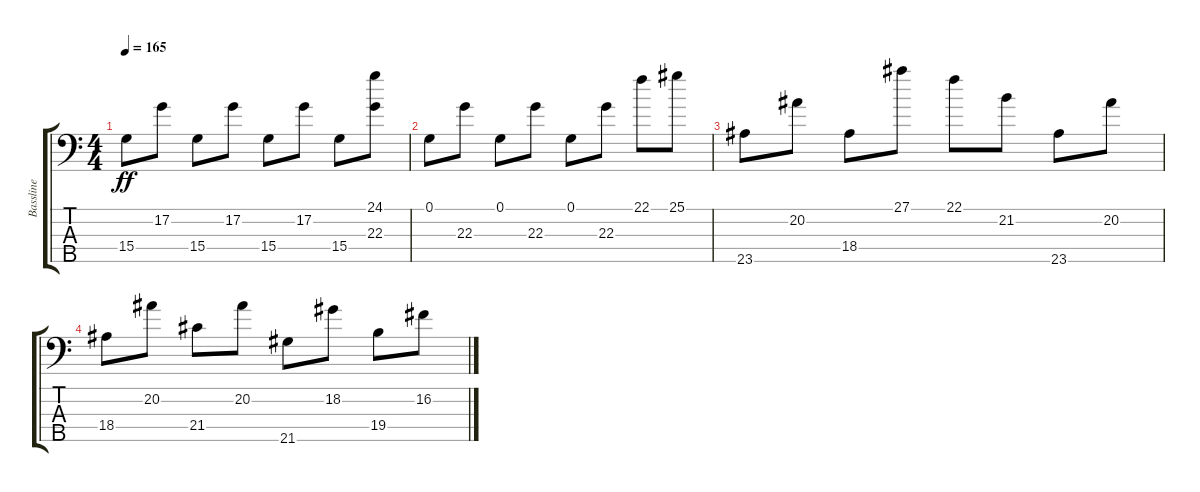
\track ("Bassline" "Bassline") {instrument electricbassfinger}
\staff {score tabs}
\tuning (G2 D2 A1 E1 B0) {hide}
\ts (4 4)
\tempo 165
\clef f4
\ks c
15.4.8{dy ff} 17.2.8 15.4.8 17.2.8 15.4.8 17.2.8 15.4.8 (24.1 22.3).8 |
0.1.8 22.3.8 0.1.8 22.3.8 0.1.8 22.3.8 22.1.8 25.1.8 |
23.5.8 20.2.8 18.4.8 27.1.8 22.1.8 21.2.8 23.5.8 20.2.8 |
18.4.8 20.2.8 21.4.8 20.2.8 21.5.8 18.2.8 19.4.8 16.2.8
